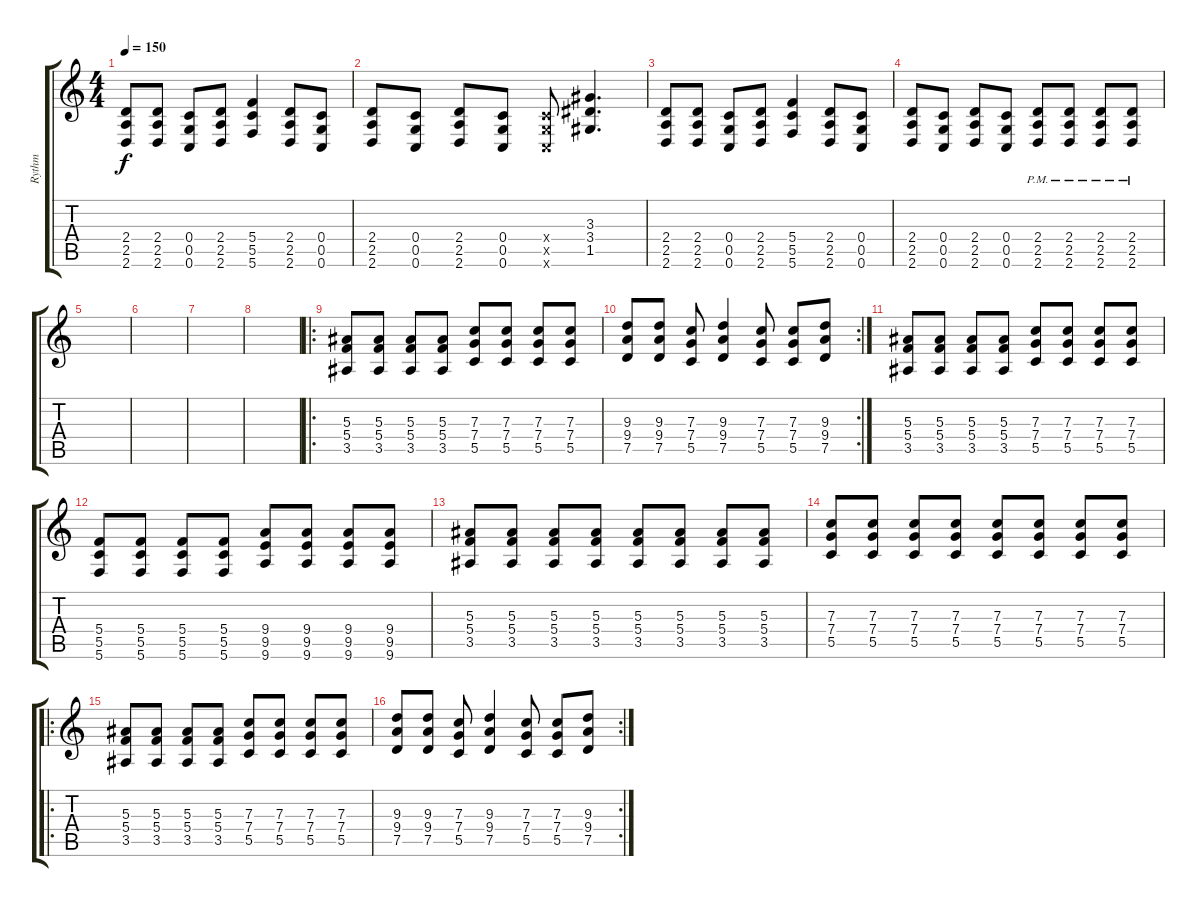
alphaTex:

\track ("Rythm" "Rythm") {instrument distortionguitar}
\staff {score tabs}
\tuning (D4 A3 F3 C3 G2 C2) {hide}
\ts (4 4)
\tempo 150
\clef g2
\ks c
(2.4 2.5 2.6).8{dy f} (2.4 2.5 2.6).8 (0.4 0.5 0.6).8 (2.4 2.5 2.6).8 (5.4 5.5 5.6).4 (2.4 2.5 2.6).8 (0.4 0.5 0.6).8 |
(2.4 2.5 2.6).8 (0.4 0.5 0.6).8 (2.4 2.5 2.6).8 (0.4 0.5 0.6).8 (0.4{x} 0.5{x} 0.6{x}).8 (3.3 3.4 1.5).4{d} |
(2.4 2.5 2.6).8 (2.4 2.5 2.6).8 (0.4 0.5 0.6).8 (2.4 2.5 2.6).8 (5.4 5.5 5.6).4 (2.4 2.5 2.6).8 (0.4 0.5 0.6).8 |
(2.4 2.5 2.6).8 (0.4 0.5 0.6).8 (2.4 2.5 2.6).8 (0.4 0.5 0.6).8 (2.4 2.5 2.6{pm}).8 (2.4 2.5 2.6{pm}).8 (2.4 2.5 2.6{pm}).8 (2.4 2.5 2.6{pm}).8 |
|
|
|
|
\ro
(5.3 5.4 3.5).8 (5.3 5.4 3.5).8 (5.3 5.4 3.5).8 (5.3 5.4 3.5).8 (7.3 7.4 5.5).8 (7.3 7.4 5.5).8 (7.3 7.4 5.5).8 (7.3 7.4 5.5).8 |
\rc 2
(9.3 9.4 7.5).8 (9.3 9.4 7.5).8 (7.3 7.4 5.5).8 (9.3 9.4 7.5).4 (7.3 7.4 5.5).8 (7.3 7.4 5.5).8 (9.3 9.4 7.5).8 |
(5.3 5.4 3.5).8 (5.3 5.4 3.5).8 (5.3 5.4 3.5).8 (5.3 5.4 3.5).8 (7.3 7.4 5.5).8 (7.3 7.4 5.5).8 (7.3 7.4 5.5).8 (7.3 7.4 5.5).8 |
(5.4 5.5 5.6).8 (5.4 5.5 5.6).8 (5.4 5.5 5.6).8 (5.4 5.5 5.6).8 (9.4 9.5 9.6).8 (9.4 9.5 9.6).8 (9.4 9.5 9.6).8 (9.4 9.5 9.6).8 |
(5.3 5.4 3.5).8 (5.3 5.4 3.5).8 (5.3 5.4 3.5).8 (5.3 5.4 3.5).8 (5.3 5.4 3.5).8 (5.3 5.4 3.5).8 (5.3 5.4 3.5).8 (5.3 5.4 3.5).8 |
(7.3 7.4 5.5).8 (7.3 7.4 5.5).8 (7.3 7.4 5.5).8 (7.3 7.4 5.5).8 (7.3 7.4 5.5).8 (7.3 7.4 5.5).8 (7.3 7.4 5.5).8 (7.3 7.4 5.5).8 |
\ro
(5.3 5.4 3.5).8 (5.3 5.4 3.5).8 (5.3 5.4 3.5).8 (5.3 5.4 3.5).8 (7.3 7.4 5.5).8 (7.3 7.4 5.5).8 (7.3 7.4 5.5).8 (7.3 7.4 5.5).8 |
\rc 2
(9.3 9.4 7.5).8 (9.3 9.4 7.5).8 (7.3 7.4 5.5).8 (9.3 9.4 7.5).4 (7.3 7.4 5.5).8 (7.3 7.4 5.5).8 (9.3 9.4 7.5).8
